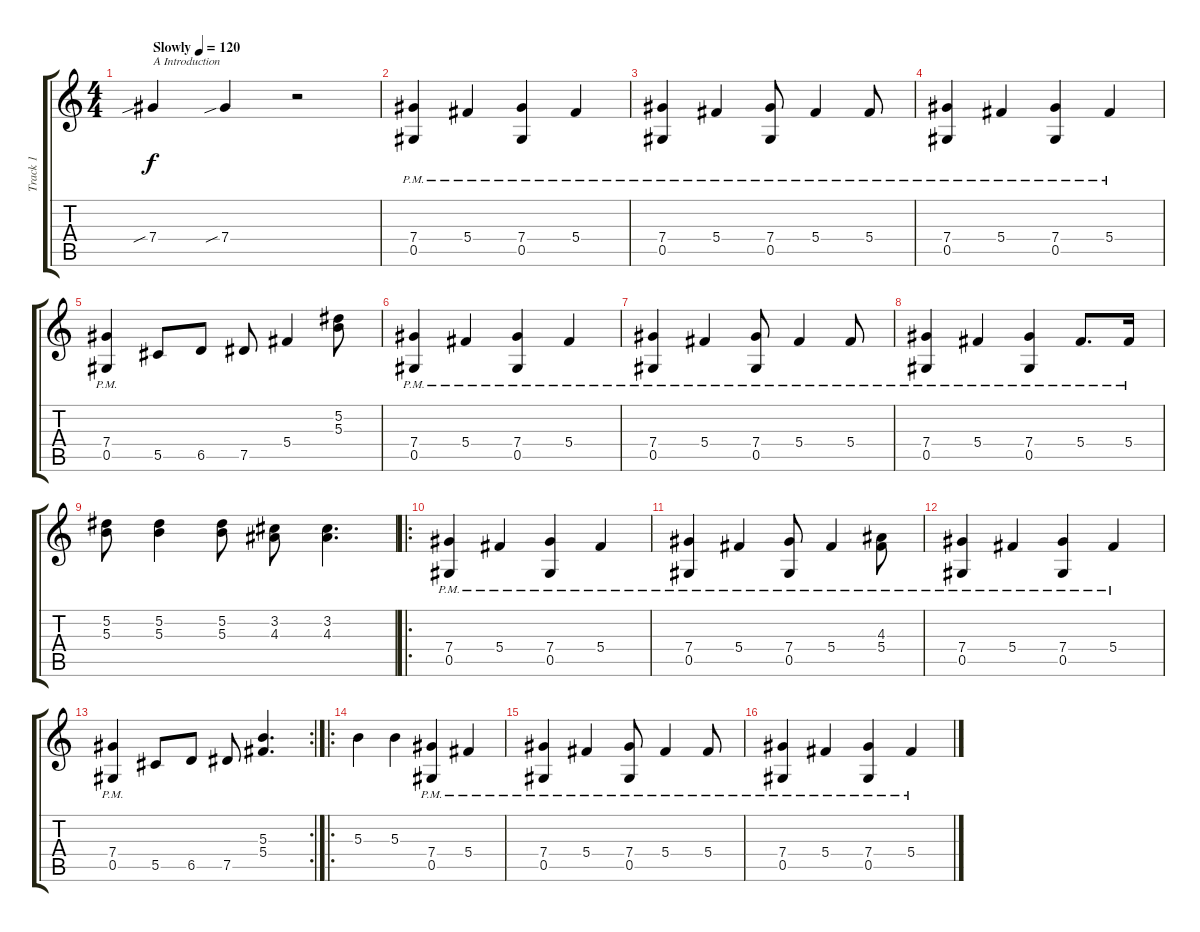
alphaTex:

\track ("Track 1" "Track 1") {instrument overdrivenguitar}
\staff {score tabs}
\tuning (Eb4 Bb3 Gb3 Db3 Ab2 Eb2) {hide}
\ts (4 4)
\tempo (120 "Slowly")
\clef g2
\ks c
7.4{sib}.4{txt "A Introduction" dy f instrument overdrivenguitar} 7.4{sib}.4 r.2 |
(7.4{pm} 0.5{pm}).4 5.4{pm}.4 (7.4{pm} 0.5{pm}).4 5.4{pm}.4 |
(7.4{pm} 0.5{pm}).4 5.4{pm}.4 (7.4{pm} 0.5{pm}).8 5.4{pm}.4 5.4{pm}.8 |
(7.4{pm} 0.5{pm}).4 5.4{pm}.4 (7.4{pm} 0.5{pm}).4 5.4{pm}.4 |
(7.4{pm} 0.5{pm}).4 5.5.8 6.5.8 7.5.8 5.4.4 (5.2 5.3).8 |
(7.4{pm} 0.5{pm}).4 5.4{pm}.4 (7.4{pm} 0.5{pm}).4 5.4{pm}.4 |
(7.4{pm} 0.5{pm}).4 5.4{pm}.4 (7.4{pm} 0.5{pm}).8 5.4{pm}.4 5.4{pm}.8 |
(7.4{pm} 0.5{pm}).4 5.4{pm}.4 (7.4{pm} 0.5{pm}).4 5.4{pm}.8{d} 5.4{pm}.16 |
(5.2 5.3).8 (5.2 5.3).4 (5.2 5.3).8 (3.2 4.3).8 (3.2 4.3).4{d} |
\ro
(7.4{pm} 0.5{pm}).4 5.4{pm}.4 (7.4{pm} 0.5{pm}).4 5.4{pm}.4 |
(7.4{pm} 0.5{pm}).4 5.4{pm}.4 (7.4{pm} 0.5{pm}).8 5.4{pm}.4 (4.3{pm} 5.4{pm}).8{beam Down} |
(7.4{pm} 0.5{pm}).4 5.4{pm}.4 (7.4{pm} 0.5{pm}).4 5.4{pm}.4 |
\rc 2
(7.4{pm} 0.5{pm}).4 5.5.8 6.5.8 7.5.8 (5.3 5.4).4{d} |
\ro
5.3.4 5.3.4 (7.4{pm} 0.5{pm}).4 5.4{pm}.4 |
(7.4{pm} 0.5{pm}).4 5.4{pm}.4 (7.4{pm} 0.5{pm}).8 5.4{pm}.4 5.4{pm}.8 |
(7.4{pm} 0.5{pm}).4 5.4{pm}.4 (7.4{pm} 0.5{pm}).4 5.4{pm}.4
